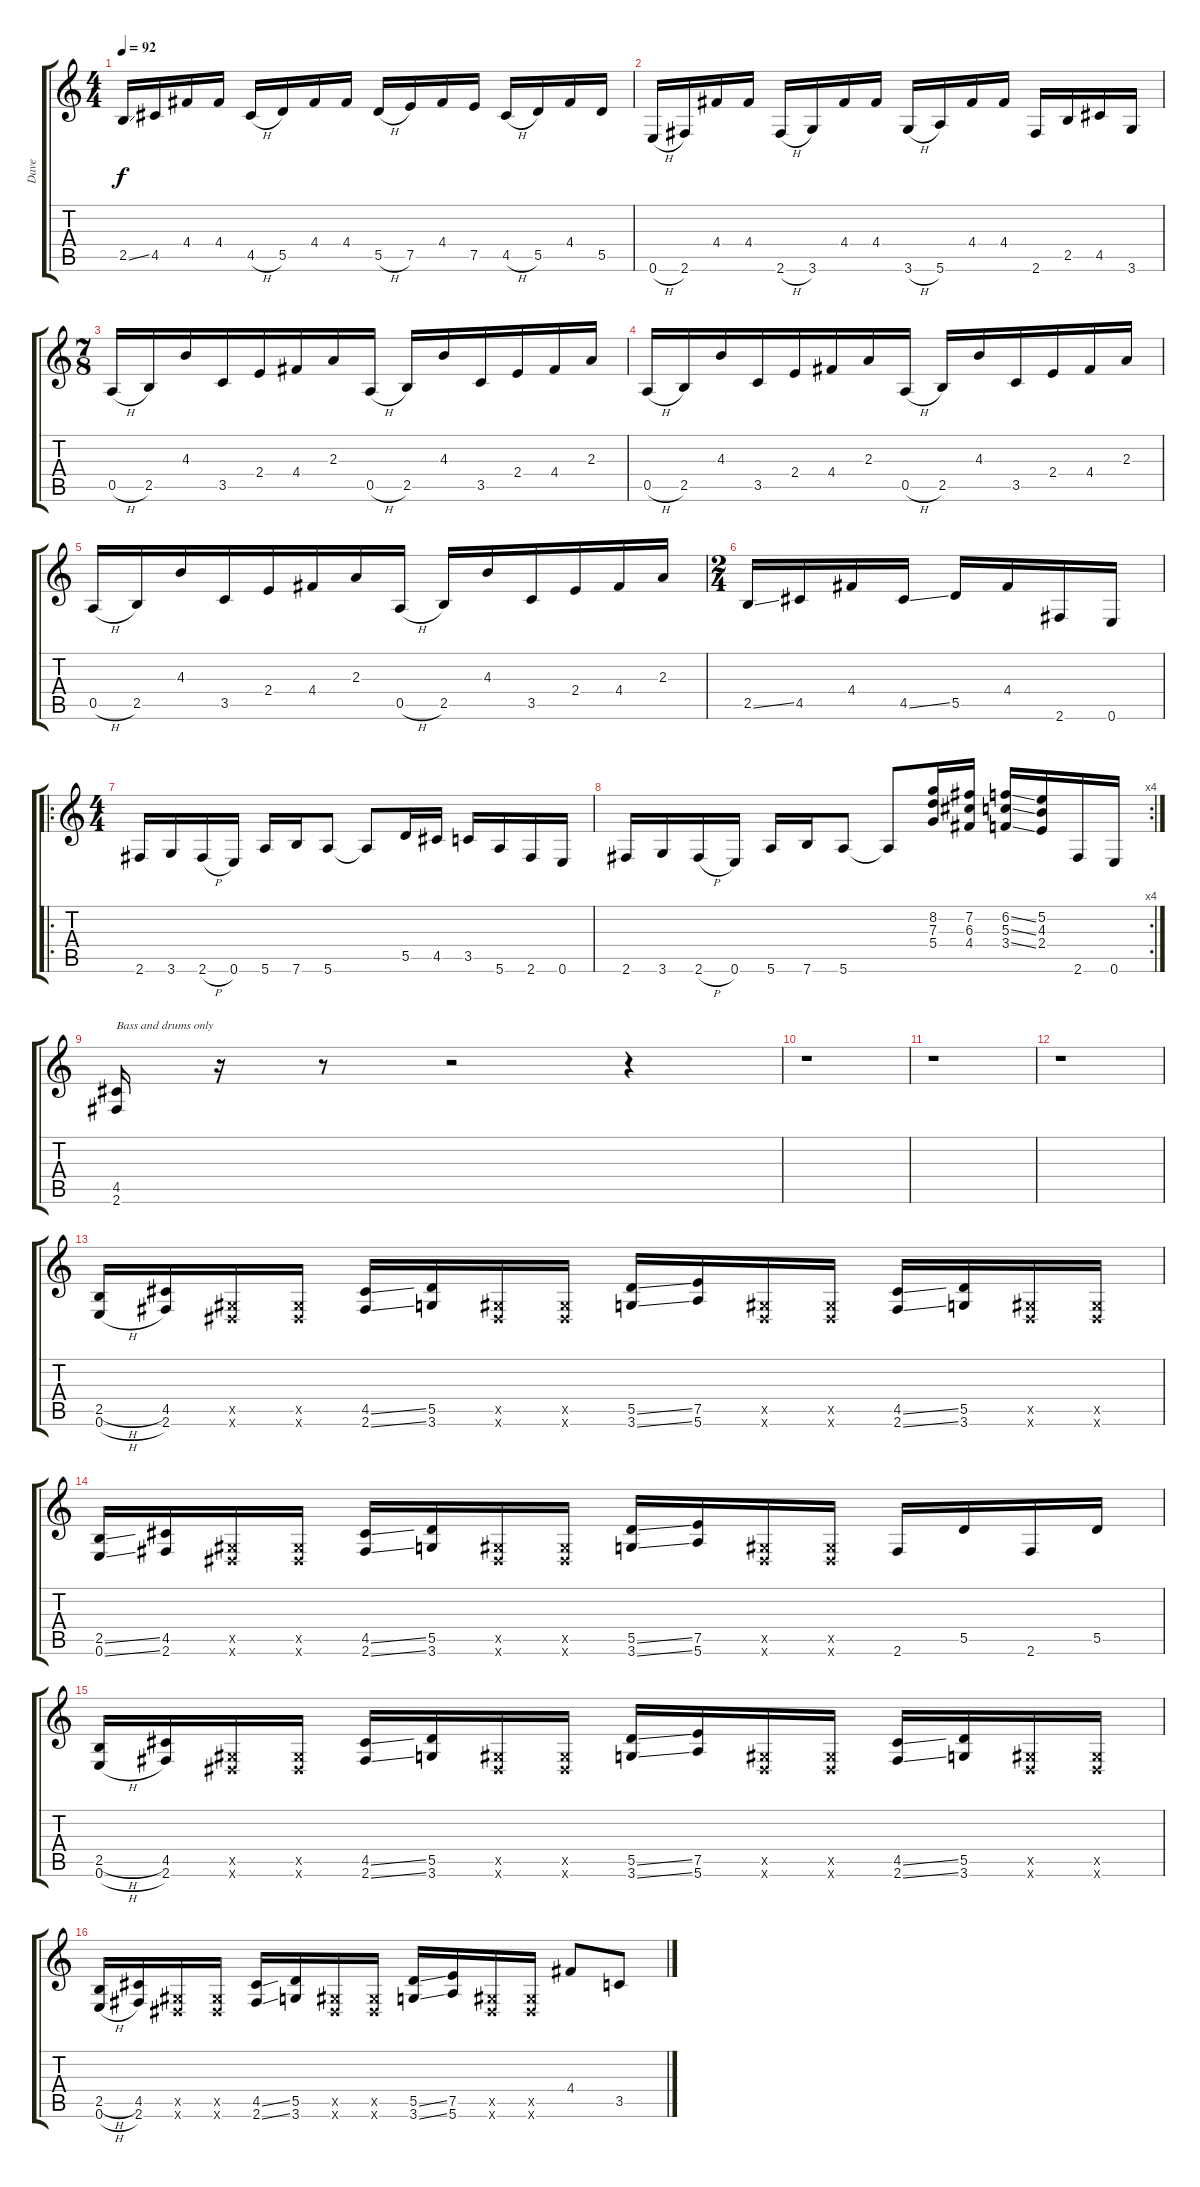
\track ("Dave" "Dave") {instrument distortionguitar}
\staff {score tabs}
\tuning (E4 B3 G3 D3 A2 E2) {hide}
\ts (4 4)
\tempo 92
\clef g2
\ks c
2.5{ss}.16{dy f} 4.5.16 4.4.16 4.4.16 4.5{h}.16 5.5.16 4.4.16 4.4.16 5.5{h}.16 7.5.16 4.4.16 7.5.16 4.5{h}.16 5.5.16 4.4.16 5.5.16 |
0.6{h}.16 2.6.16 4.4.16 4.4.16 2.6{h}.16 3.6.16 4.4.16 4.4.16 3.6{h}.16 5.6.16 4.4.16 4.4.16 2.6.16 2.5.16 4.5.16 3.6.16 |
\ts (7 8)
0.5{h}.16 2.5.16 4.3.16 3.5.16 2.4.16 4.4.16 2.3.16 0.5{h}.16 2.5.16 4.3.16 3.5.16 2.4.16 4.4.16 2.3.16 |
0.5{h}.16 2.5.16 4.3.16 3.5.16 2.4.16 4.4.16 2.3.16 0.5{h}.16 2.5.16 4.3.16 3.5.16 2.4.16 4.4.16 2.3.16 |
0.5{h}.16 2.5.16 4.3.16 3.5.16 2.4.16 4.4.16 2.3.16 0.5{h}.16 2.5.16 4.3.16 3.5.16 2.4.16 4.4.16 2.3.16 |
\ts (2 4)
2.5{ss}.16 4.5.16 4.4.16 4.5{ss}.16 5.5.16 4.4.16 2.6.16 0.6.16 |
\ro
\ts (4 4)
2.6.16 3.6.16 2.6{h}.16 0.6.16 5.6.16 7.6.16 5.6.8 5.6{t}.8 5.5.16 4.5.16 3.5.16 5.6.16 2.6.16 0.6.16 |
\rc 4
2.6.16 3.6.16 2.6{h}.16 0.6.16 5.6.16 7.6.16 5.6.8 5.6{t}.8 (8.2 7.3 5.4).16 (7.2 6.3 4.4).16 (6.2{ss} 5.3{ss} 3.4{ss}).16 (5.2 4.3 2.4).16 2.6.16 0.6.16 |
(4.5 2.6).16{txt "Bass and drums only"} r.16 r.8 r.2 r.4 |
r.1 |
r.1 |
r.1 |
(2.5{h} 0.6{h}).16 (4.5 2.6).16 (-1.5{x} -1.6{x}).16 (-1.5{x} -1.6{x}).16 (4.5{ss} 2.6{ss}).16 (5.5 3.6).16 (-1.5{x} -1.6{x}).16 (-1.5{x} -1.6{x}).16 (5.5{ss} 3.6{ss}).16 (7.5 5.6).16 (-1.5{x} -1.6{x}).16 (-1.5{x} -1.6{x}).16 (4.5{ss} 2.6{ss}).16 (5.5 3.6).16 (-1.5{x} -1.6{x}).16 (-1.5{x} -1.6{x}).16 |
(2.5{ss} 0.6{ss}).16 (4.5 2.6).16 (-1.5{x} -1.6{x}).16 (-1.5{x} -1.6{x}).16 (4.5{ss} 2.6{ss}).16 (5.5 3.6).16 (-1.5{x} -1.6{x}).16 (-1.5{x} -1.6{x}).16 (5.5{ss} 3.6{ss}).16 (7.5 5.6).16 (-1.5{x} -1.6{x}).16 (-1.5{x} -1.6{x}).16 2.6.16 5.5.16 2.6.16 5.5.16 |
(2.5{h} 0.6{h}).16 (4.5 2.6).16 (-1.5{x} -1.6{x}).16 (-1.5{x} -1.6{x}).16 (4.5{ss} 2.6{ss}).16 (5.5 3.6).16 (-1.5{x} -1.6{x}).16 (-1.5{x} -1.6{x}).16 (5.5{ss} 3.6{ss}).16 (7.5 5.6).16 (-1.5{x} -1.6{x}).16 (-1.5{x} -1.6{x}).16 (4.5{ss} 2.6{ss}).16 (5.5 3.6).16 (-1.5{x} -1.6{x}).16 (-1.5{x} -1.6{x}).16 |
(2.5{h} 0.6{h}).16 (4.5 2.6).16 (-1.5{x} -1.6{x}).16 (-1.5{x} -1.6{x}).16 (4.5{ss} 2.6{ss}).16 (5.5 3.6).16 (-1.5{x} -1.6{x}).16 (-1.5{x} -1.6{x}).16 (5.5{ss} 3.6{ss}).16 (7.5 5.6).16 (-1.5{x} -1.6{x}).16 (-1.5{x} -1.6{x}).16 4.4.8 3.5{ss}.8
